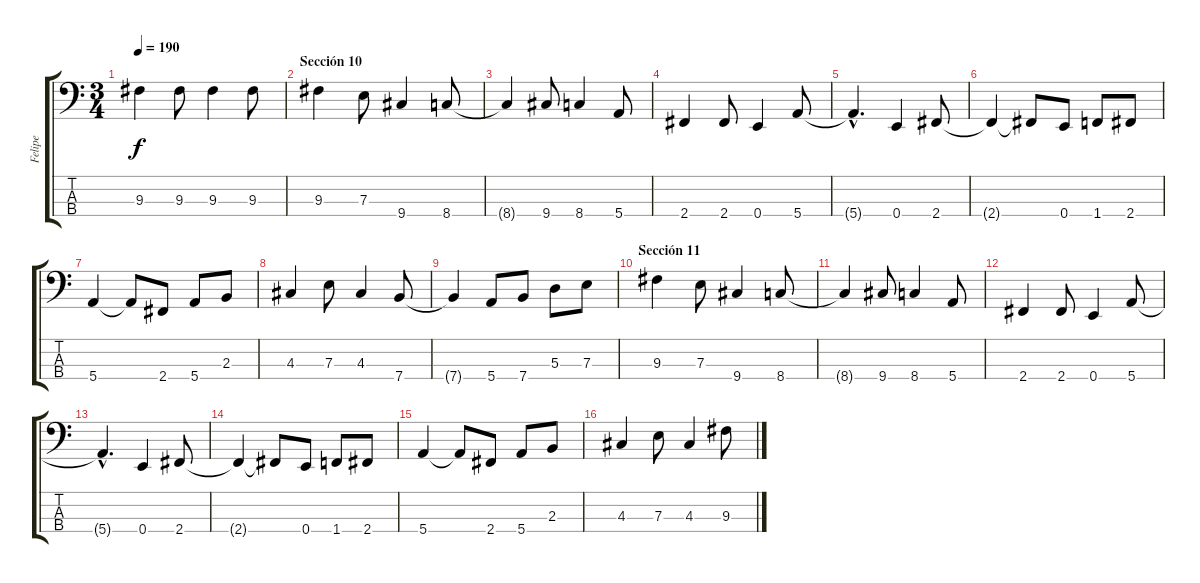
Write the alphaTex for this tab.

\track ("Felipe" "Felipe") {instrument electricbassfinger}
\staff {score tabs}
\tuning (G2 D2 A1 E1) {hide}
\ts (3 4)
\tempo 190
\clef f4
\ks c
9.3.4{dy f} 9.3.8 9.3.4 9.3.8 |
\section ("" "Sección 10")
9.3.4 7.3.8 9.4.4 8.4.8 |
8.4{t}.4 9.4.8 8.4.4 5.4.8 |
2.4.4 2.4.8 0.4.4 5.4.8 |
5.4{hac t}.4{d} 0.4.4 2.4.8 |
2.4{t}.4 2.4{t}.8 0.4.8 1.4.8 2.4.8 |
5.4.4 5.4{t}.8 2.4.8 5.4.8 2.3.8 |
4.3.4 7.3.8 4.3.4 7.4.8 |
7.4{t}.4 5.4.8 7.4.8 5.3.8 7.3.8 |
\section ("" "Sección 11")
9.3.4 7.3.8 9.4.4 8.4.8 |
8.4{t}.4 9.4.8 8.4.4 5.4.8 |
2.4.4 2.4.8 0.4.4 5.4.8 |
5.4{hac t}.4{d} 0.4.4 2.4.8 |
2.4{t}.4 2.4{t}.8 0.4.8 1.4.8 2.4.8 |
5.4.4 5.4{t}.8 2.4.8 5.4.8 2.3.8 |
4.3.4 7.3.8 4.3.4 9.3.8
